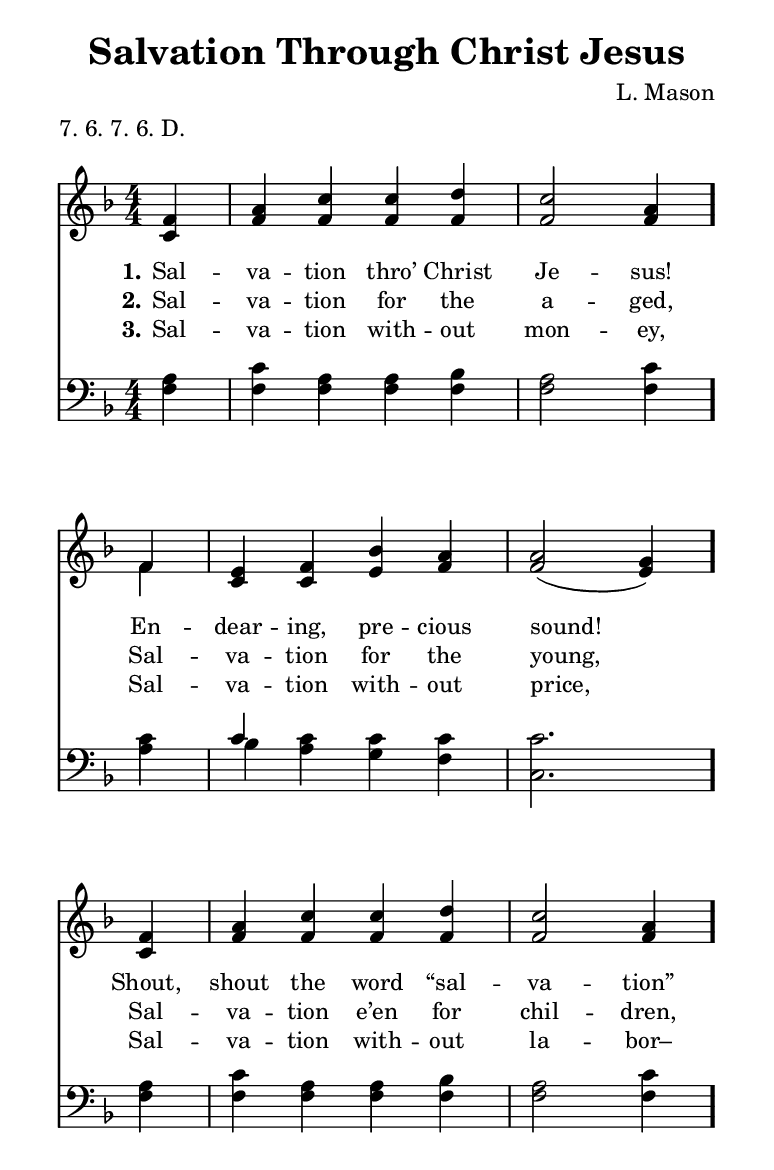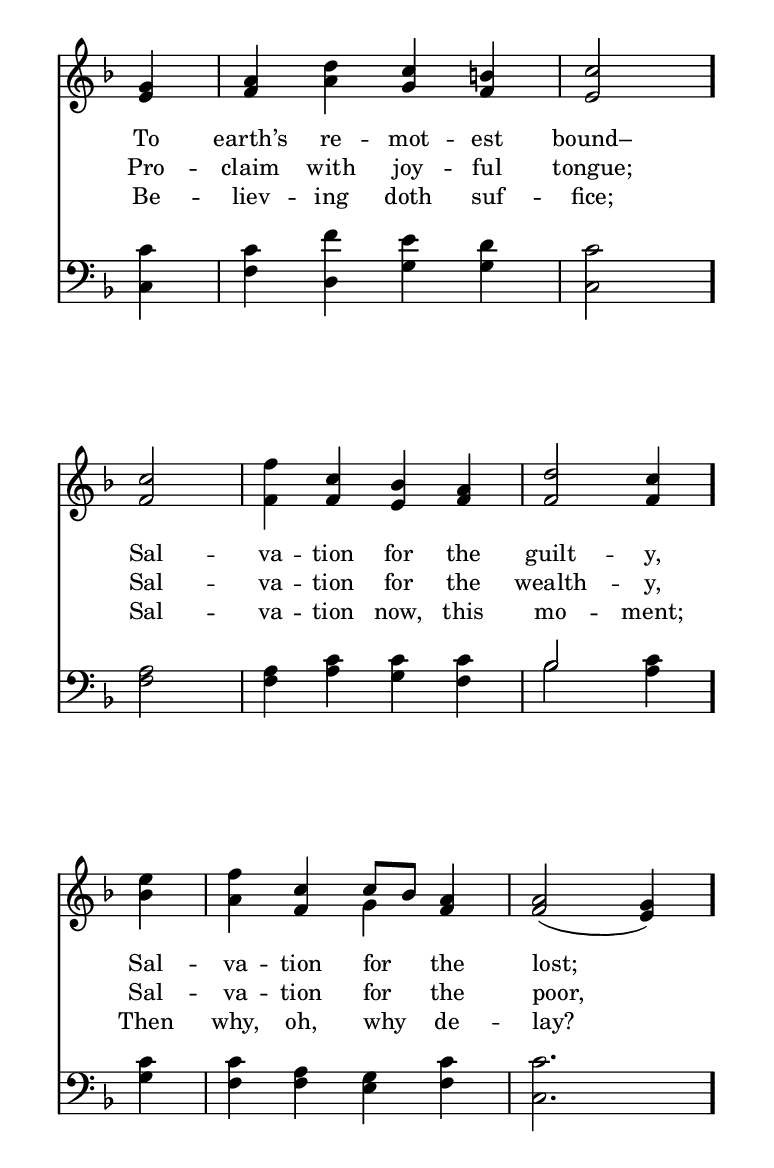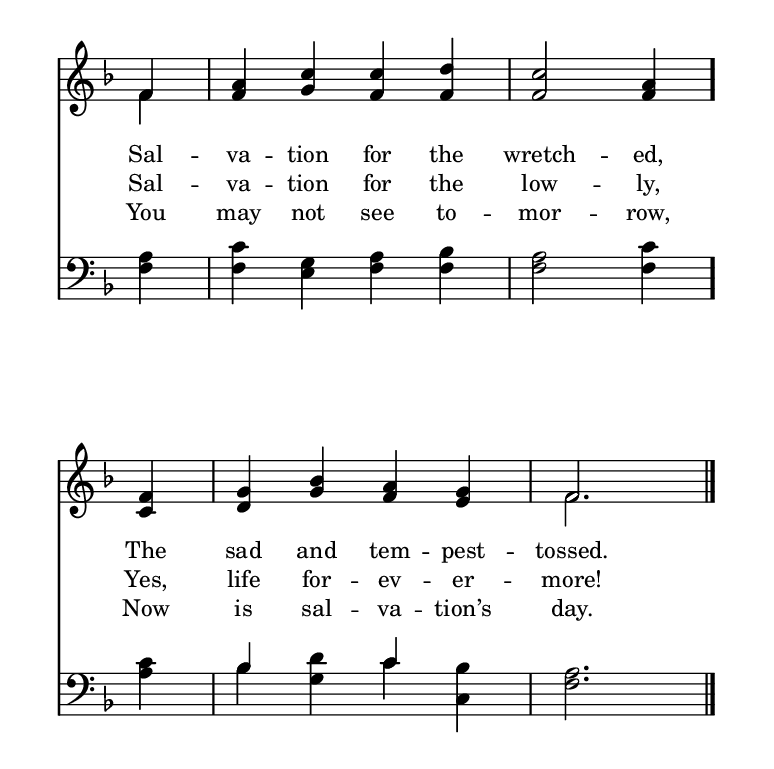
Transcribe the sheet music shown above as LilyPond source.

\include "common/global.ily"
\paper {
  \include "common/paper.ily"
}

\header{
  %gospel
  hymnnumber = "34"
  title = "Salvation Through Christ Jesus"
  tunename = "Missionary"
  meter = "7. 6. 7. 6. D."
  poet = ""
  composer = "L. Mason"
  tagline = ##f
}

% for fermata in MIDI
ta = { \tempo 4=90 }
tb = { \tempo 4=45 }

patternAA = { c4 | c4 c4 c4 c4 | c2 c4 }
patternAB = { c2 | c4 c4 c4 c4 | c2 c4 }

patternBA = { c4 | c4 c4 c4 c4 | c2( c4) }
patternBB = { c4 | c4 c4 c4 c4 | c2. }
patternBC = { c4 | c4 c4 c8[ c8] c4 | c2( c4) }
patternBD = { c4 | c4 c4 c4 c4 | c2 }

global = {
  \include "common/overrides.ily"
  \override Staff.TimeSignature.style = #'numbered
  \time 4/4
  \override Score.MetronomeMark.transparent = ##t % hide all fermata changes too
  \ta
  \key f \major
  \partial 4
  \autoBeamOff
}

notesSoprano = {
\global
\relative c' {

  \changePitch \patternAA { f | a c c d     | c a }
  \changePitch \patternBA { f | e f bes a   | a g }
  \changePitch \patternAA { f | a c c d     | c a }
  \changePitch \patternBD { g | a d c b     | c   }

  \changePitch \patternAB { c | f c bes a   | d c }
  \changePitch \patternBC { e | f c c bes a | a g }
  \changePitch \patternAA { f | a c c d     | c a }
  \changePitch \patternBB { f | g bes a g   | f   }

  \bar "|."

}
}

notesAlto = {
\global
\relative e' {

  \changePitch \patternAA { c   | f f f f | f f }
  \changePitch \patternBA { f   | c c e f | f e }
  \changePitch \patternAA { c   | f f f f | f f }
  \changePitch \patternBD { e   | f a g f | e   }

  \changePitch \patternAB { f   | f f e f | f f }
  \changePitch \patternBA { bes | a f g f | f e }
  \changePitch \patternAA { f   | f g f f | f f }
  \changePitch \patternBB { c   | d g f e | f   }

}
}

notesTenor = {
\global
\relative a {

  \changePitch \patternAA { a | c a a bes   | a c   }
  \changePitch \patternBB { c | c c c c     | c     }
  \changePitch \patternAA { a | c a a bes   | a c   }
  \changePitch \patternBD { c | c f e d     | c     }

  \changePitch \patternAB { a | a c c c     | bes c }
  \changePitch \patternBB { c | c a g c     | c     }
  \changePitch \patternAA { a | c g a bes   | a c   }
  \changePitch \patternBB { c | bes d c bes | a     }

}
}

notesBass = {
\global
\relative f {

  \changePitch \patternAA { f | f f f f    | f f   }
  \changePitch \patternBB { a | bes a g f  | c     }
  \changePitch \patternAA { f | f f f f    | f f   }
  \changePitch \patternBD { c | f d g g    | c,    }

  \changePitch \patternAB { f | f a g f    | bes a }
  \changePitch \patternBB { g | f f e f    | c     }
  \changePitch \patternAA { f | f e f f    | f f   }
  \changePitch \patternBB { a | bes g c c, | f     }

}
}

wordsA = \lyricmode {
\set stanza = "1."

Sal -- va -- tion thro’ Christ Je -- sus! \bar "."
En -- dear -- ing, pre -- cious sound! \bar "." \break
Shout, shout the word “sal -- va -- tion” \bar "."
To earth’s re -- mot -- est bound– \bar "." \break
Sal -- va -- tion for the guilt -- y, \bar "."
Sal -- va -- tion for the lost; \bar "." \break
Sal -- va -- tion for the wretch -- ed, \bar "."
The sad and tem -- pest -- tossed. \bar "." \break

}

wordsB = \lyricmode {
\set stanza = "2."

Sal -- va -- tion for the a -- ged,
Sal -- va -- tion for the young,
Sal -- va -- tion e’en for chil -- dren,
Pro -- claim with joy -- ful tongue;
Sal -- va -- tion for the wealth -- y,
Sal -- va -- tion for the poor,
Sal -- va -- tion for the low -- ly,
Yes, life for -- ev -- er -- more!

}

wordsC = \lyricmode {
\set stanza = "3."

Sal -- va -- tion with -- out mon -- ey,
Sal -- va -- tion with -- out price,
Sal -- va -- tion with -- out la -- bor–
Be -- liev -- ing doth suf -- fice;
Sal -- va -- tion now, this mo -- ment;
Then why, oh, why de -- lay?
You may not see to -- mor -- row,
Now is sal -- va -- tion’s day.

}

\score {
  \context ChoirStaff <<
    \context Staff = upper <<
      \set Staff.autoBeaming = ##f
      \set ChoirStaff.systemStartDelimiter = #'SystemStartBar
      \set ChoirStaff.printPartCombineTexts = ##f
      \partcombine #'(2 . 9) \notesSoprano \notesAlto
      \context NullVoice = sopranos { \voiceOne << \notesSoprano >> }
      \context NullVoice = altos { \voiceTwo << \notesAlto >> }
      \context Lyrics = one   \lyricsto sopranos \wordsA
      \context Lyrics = two   \lyricsto sopranos \wordsB
      \context Lyrics = three \lyricsto sopranos \wordsC
    >>
    \context Staff = men <<
      \set Staff.autoBeaming = ##f
      \clef bass
      \set ChoirStaff.printPartCombineTexts = ##f
      \partcombine #'(2 . 9) \notesTenor \notesBass
      \context NullVoice = tenors { \voiceOne << \notesTenor >> }
      \context NullVoice = basses { \voiceTwo << \notesBass >> }
    >>
  >>
  \layout {
    \include "common/layout.ily"
  }
  \midi{
    \include "common/midi.ily"
  }
}

\version "2.19.49"  % necessary for upgrading to future LilyPond versions.

% vi:set et ts=2 sw=2 ai nocindent syntax=lilypond:
